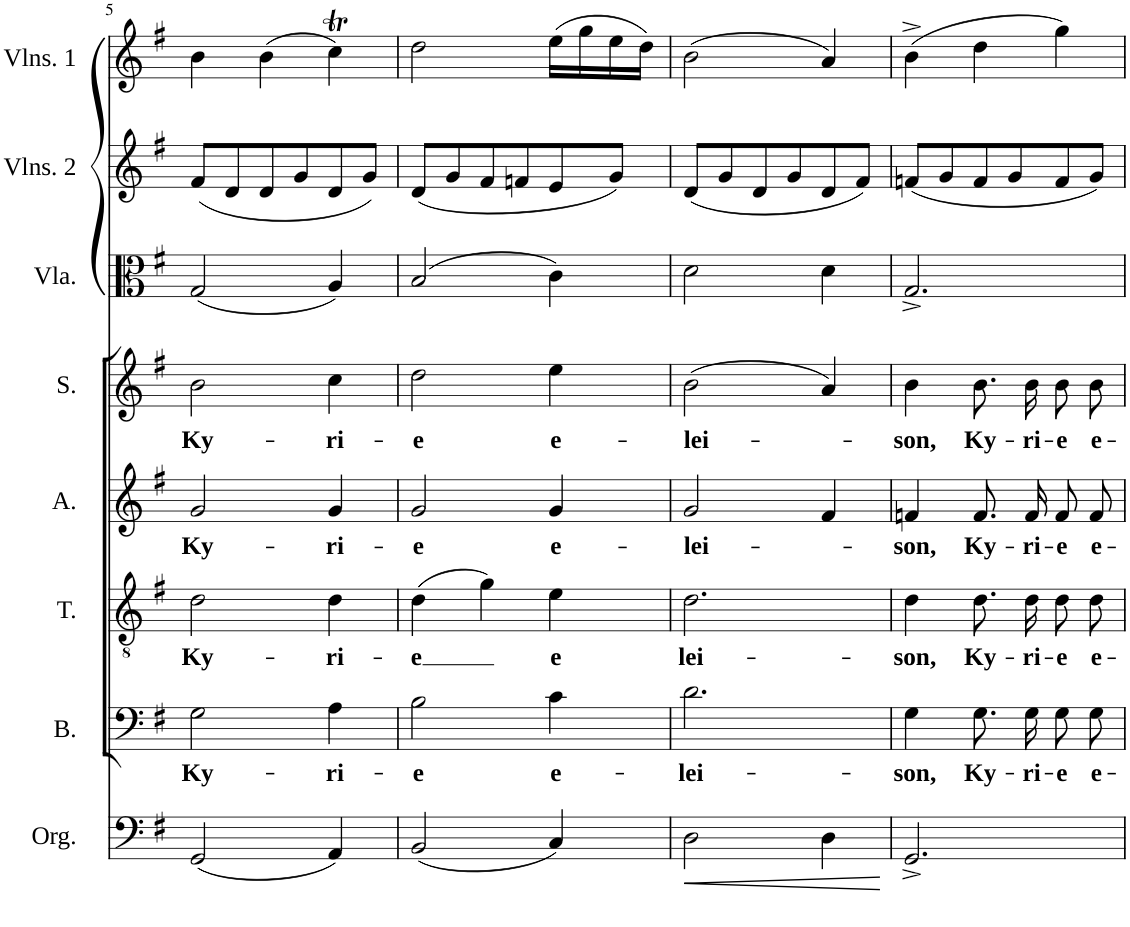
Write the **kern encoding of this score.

**kern	**dynam	**kern	**text	**kern	**text	**kern	**text	**kern	**text	**kern	**kern	**kern
*part8	*part8	*part7	*part7	*part6	*part6	*part5	*part5	*part4	*part4	*part3	*part2	*part1
*staff8	*staff8	*staff7	*staff7	*staff6	*staff6	*staff5	*staff5	*staff4	*staff4	*staff3	*staff2	*staff1
*I"Organ	*	*I"Bass	*	*I"Tenor	*	*I"Alto	*	*I"Soprano	*	*I"Viola	*I"Violins 2	*I"Violins 1
*I'Org.	*	*I'B.	*	*I'T.	*	*I'A.	*	*I'S.	*	*I'Vla.	*I'Vlns. 2	*I'Vlns. 1
!!LO:PB:g=z
*clefF4	*	*clefF4	*	*clefGv2	*	*clefG2	*	*clefG2	*	*clefC3	*clefG2	*clefG2
*k[f#]	*	*k[f#]	*	*k[f#]	*	*k[f#]	*	*k[f#]	*	*k[f#]	*k[f#]	*k[f#]
*M3/4	*	*M3/4	*	*M3/4	*	*M3/4	*	*M3/4	*	*M3/4	*M3/4	*M3/4
=5	=5	=5	=5	=5	=5	=5	=5	=5	=5	=5	=5	=5
!	!	!	!LO:LY:b	!	!LO:LY:b	!	!LO:LY:b	!	!LO:LY:b	!	!	!
(2GG/	.	2G\	Ky-	2d\	Ky-	2g/	Ky-	2b\	Ky-	(2G/	(8f#/L	4b\
.	.	.	.	.	.	.	.	.	.	.	8d/	.
.	.	.	.	.	.	.	.	.	.	.	8d/	(4b\
.	.	.	.	.	.	.	.	.	.	.	8g/	.
!	!	!	!LO:LY:b	!	!LO:LY:b	!	!LO:LY:b	!	!LO:LY:b	!	!	!
4AA/)	.	4A\	-ri-	4d\	-ri-	4g/	-ri-	4cc\	-ri-	4A/)	8d/	4ccT\)
.	.	.	.	.	.	.	.	.	.	.	8g/J)	.
=6	=6	=6	=6	=6	=6	=6	=6	=6	=6	=6	=6	=6
!	!	!	!LO:LY:b	!	!LO:LY:b	!	!LO:LY:b	!	!LO:LY:b	!	!	!
(2BB/	.	2B\	-e	(4d\	-e	2g/	-e	2dd\	-e	(2B/	(8d/L	2dd\
.	.	.	.	.	.	.	.	.	.	.	8g/	.
.	.	.	.	4g\)	.	.	.	.	.	.	8f#/	.
.	.	.	.	.	.	.	.	.	.	.	8fn/	.
!	!	!	!LO:LY:b	!	!LO:LY:b	!	!LO:LY:b	!	!LO:LY:b	!	!	!
4C/)	.	4c\	e-	4e\	e	4g/	e-	4ee\	e-	4c\)	8e/	(16ee\LL
.	.	.	.	.	.	.	.	.	.	.	.	16gg\
.	.	.	.	.	.	.	.	.	.	.	8g/J)	16ee\
.	.	.	.	.	.	.	.	.	.	.	.	16dd\JJ)
=7	=7	=7	=7	=7	=7	=7	=7	=7	=7	=7	=7	=7
!	!LO:HP:b	!	!LO:LY:b	!	!LO:LY:b	!	!LO:LY:b	!	!LO:LY:b	!	!	!
2D\	<	2.d\	-lei-	2.d\	-lei-	2g/	-lei-	(2b\	-lei-	2d\	(8d/L	(2b\
.	.	.	.	.	.	.	.	.	.	.	8g/	.
.	.	.	.	.	.	.	.	.	.	.	8d/	.
.	.	.	.	.	.	.	.	.	.	.	8g/	.
4D\	.	.	.	.	.	4f#/	.	4a/)	.	4d\	8d/	4a/)
.	.	.	.	.	.	.	.	.	.	.	8f#/J)	.
.	[	.	.	.	.	.	.	.	.	.	.	.
=8	=8	=8	=8	=8	=8	=8	=8	=8	=8	=8	=8	=8
!	!	!	!LO:LY:b	!	!LO:LY:b	!	!LO:LY:b	!	!LO:LY:b	!	!	!
2.GG^/	.	4G\	-son,	4d\	-son,	4fn/	-son,	4b\	-son,	2.G^/	(8fn/L	(4b^\
.	.	.	.	.	.	.	.	.	.	.	8g/	.
!	!	!	!LO:LY:b	!	!LO:LY:b	!	!LO:LY:b	!	!LO:LY:b	!	!	!
.	.	8.G\L	Ky-	8.d\L	Ky-	8.f/L	Ky-	8.b\L	Ky-	.	8f/	4dd\
.	.	.	.	.	.	.	.	.	.	.	8g/	.
!	!	!	!LO:LY:b	!	!LO:LY:b	!	!LO:LY:b	!	!LO:LY:b	!	!	!
.	.	16G\Jk	-ri-	16d\Jk	-ri-	16f/Jk	-ri-	16b\Jk	-ri-	.	.	.
!	!	!	!LO:LY:b	!	!LO:LY:b	!	!LO:LY:b	!	!LO:LY:b	!	!	!
.	.	8G\L	-e	8d\L	-e	8f/L	-e	8b\L	-e	.	8f/	4gg\)
!	!	!	!LO:LY:b	!	!LO:LY:b	!	!LO:LY:b	!	!LO:LY:b	!	!	!
.	.	8G\J	e-	8d\J	e-	8f/J	e-	8b\J	e-	.	8g/J)	.
=	=	=	=	=	=	=	=	=	=	=	=	=
*-	*-	*-	*-	*-	*-	*-	*-	*-	*-	*-	*-	*-
